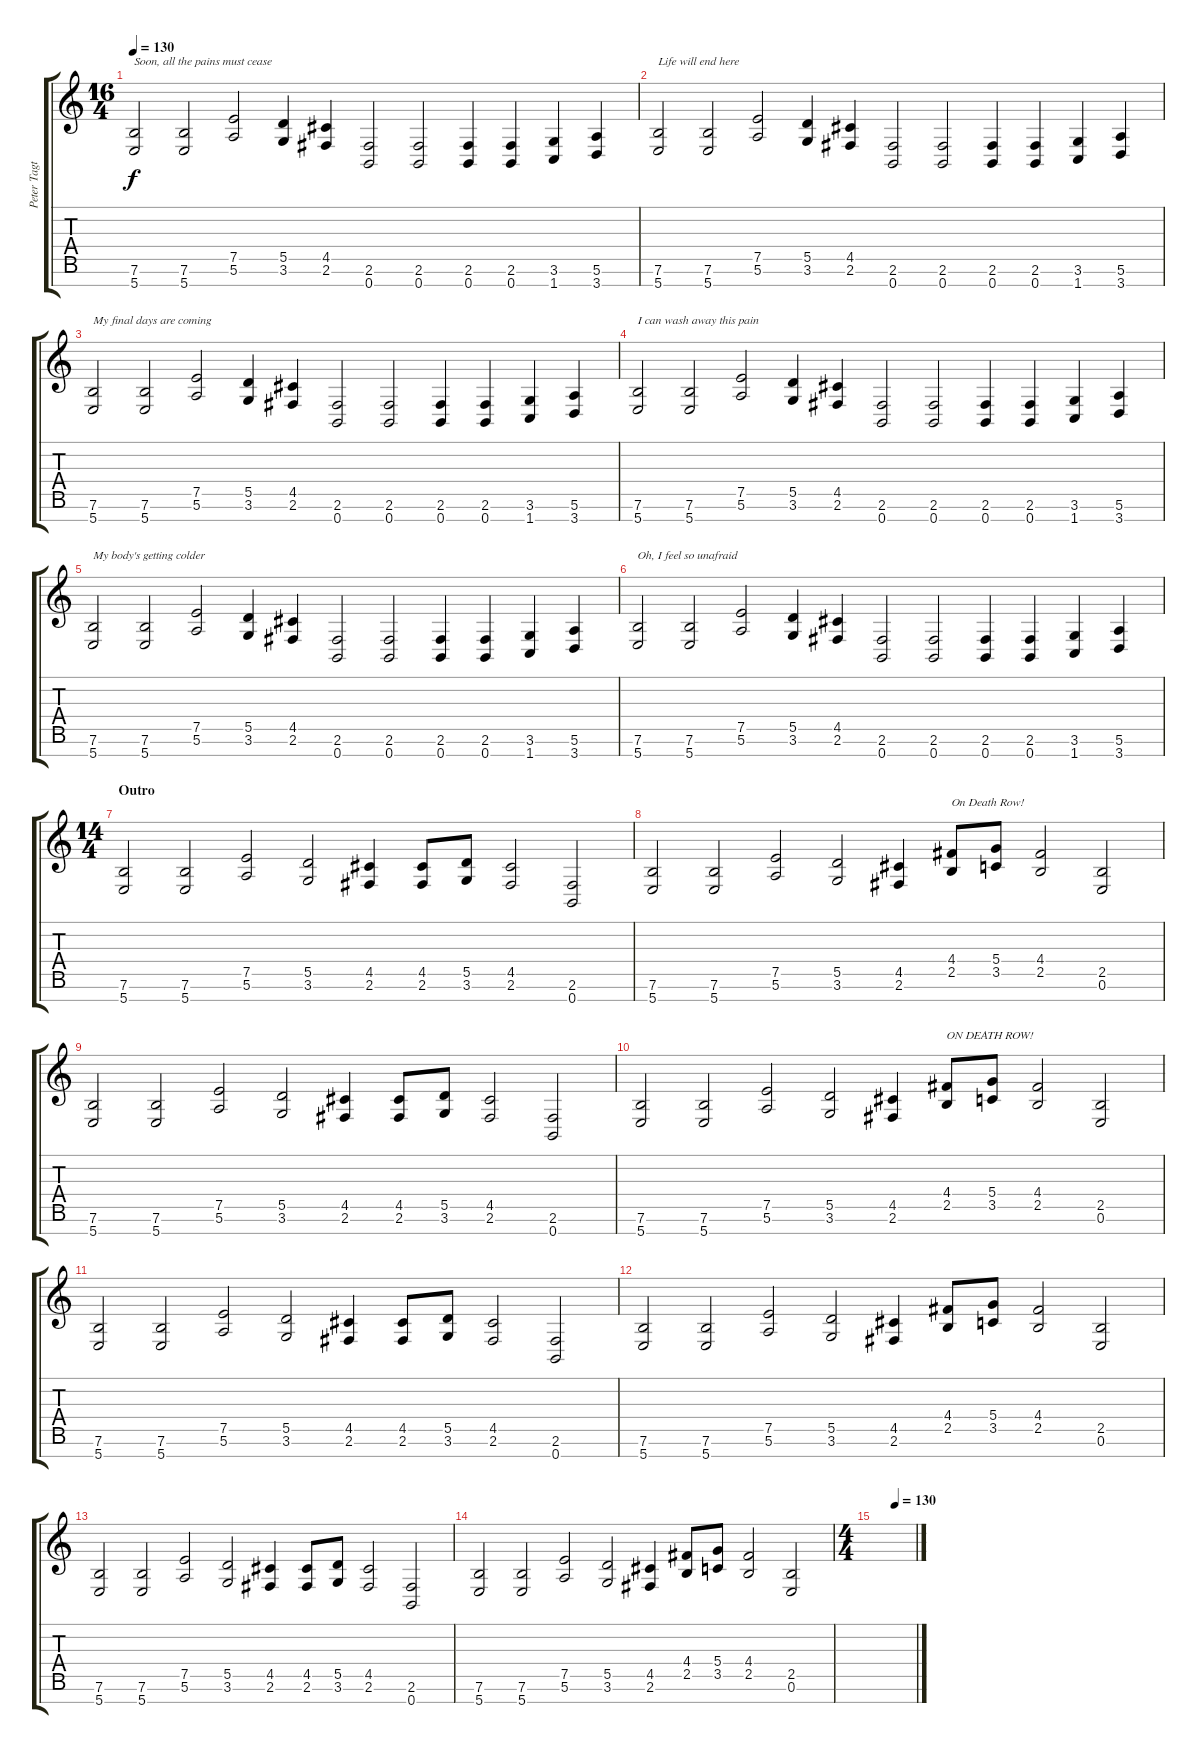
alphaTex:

\track ("Peter Tagtgren" "Peter Tagt") {instrument distortionguitar}
\staff {score tabs}
\tuning (E4 B3 G3 D3 A2 E2 B1) {hide}
\ts (16 4)
\tempo 130
\clef g2
\ks c
(7.6 5.7).2{txt "Soon, all the pains must cease" dy f} (7.6 5.7).2 (7.5 5.6).2 (5.5 3.6).4 (4.5 2.6).4 (2.6 0.7).2 (2.6 0.7).2 (2.6 0.7).4 (2.6 0.7).4 (3.6 1.7).4 (5.6 3.7).4 |
(7.6 5.7).2{txt "Life will end here"} (7.6 5.7).2 (7.5 5.6).2 (5.5 3.6).4 (4.5 2.6).4 (2.6 0.7).2 (2.6 0.7).2 (2.6 0.7).4 (2.6 0.7).4 (3.6 1.7).4 (5.6 3.7).4 |
(7.6 5.7).2{txt "My final days are coming"} (7.6 5.7).2 (7.5 5.6).2 (5.5 3.6).4 (4.5 2.6).4 (2.6 0.7).2 (2.6 0.7).2 (2.6 0.7).4 (2.6 0.7).4 (3.6 1.7).4 (5.6 3.7).4 |
(7.6 5.7).2{txt "I can wash away this pain"} (7.6 5.7).2 (7.5 5.6).2 (5.5 3.6).4 (4.5 2.6).4 (2.6 0.7).2 (2.6 0.7).2 (2.6 0.7).4 (2.6 0.7).4 (3.6 1.7).4 (5.6 3.7).4 |
(7.6 5.7).2{txt "My body's getting colder"} (7.6 5.7).2 (7.5 5.6).2 (5.5 3.6).4 (4.5 2.6).4 (2.6 0.7).2 (2.6 0.7).2 (2.6 0.7).4 (2.6 0.7).4 (3.6 1.7).4 (5.6 3.7).4 |
(7.6 5.7).2{txt "Oh, I feel so unafraid"} (7.6 5.7).2 (7.5 5.6).2 (5.5 3.6).4 (4.5 2.6).4 (2.6 0.7).2 (2.6 0.7).2 (2.6 0.7).4 (2.6 0.7).4 (3.6 1.7).4 (5.6 3.7).4 |
\ts (14 4)
\section ("" "Outro")
(7.6 5.7).2 (7.6 5.7).2 (7.5 5.6).2 (5.5 3.6).2 (4.5 2.6).4 (4.5 2.6).8 (5.5 3.6).8 (4.5 2.6).2 (2.6 0.7).2 |
(7.6 5.7).2 (7.6 5.7).2 (7.5 5.6).2 (5.5 3.6).2 (4.5 2.6).4 (4.4 2.5).8{txt "On Death Row!"} (5.4 3.5).8 (4.4 2.5).2 (2.5 0.6).2 |
(7.6 5.7).2 (7.6 5.7).2 (7.5 5.6).2 (5.5 3.6).2 (4.5 2.6).4 (4.5 2.6).8 (5.5 3.6).8 (4.5 2.6).2 (2.6 0.7).2 |
(7.6 5.7).2 (7.6 5.7).2 (7.5 5.6).2 (5.5 3.6).2 (4.5 2.6).4 (4.4 2.5).8{txt "ON DEATH ROW!"} (5.4 3.5).8 (4.4 2.5).2 (2.5 0.6).2 |
(7.6 5.7).2 (7.6 5.7).2 (7.5 5.6).2 (5.5 3.6).2 (4.5 2.6).4 (4.5 2.6).8 (5.5 3.6).8 (4.5 2.6).2 (2.6 0.7).2 |
(7.6 5.7).2 (7.6 5.7).2 (7.5 5.6).2 (5.5 3.6).2 (4.5 2.6).4 (4.4 2.5).8 (5.4 3.5).8 (4.4 2.5).2 (2.5 0.6).2 |
(7.6 5.7).2{volume 15} (7.6 5.7).2{volume 14} (7.5 5.6).2{volume 13} (5.5 3.6).2{volume 12} (4.5 2.6).4{volume 11} (4.5 2.6).8{volume 10} (5.5 3.6).8{volume 9} (4.5 2.6).2{volume 8} (2.6 0.7).2{volume 7} |
(7.6 5.7).2{volume 6} (7.6 5.7).2{volume 5} (7.5 5.6).2{volume 4} (5.5 3.6).2{volume 3} (4.5 2.6).4{volume 2} (4.4 2.5).8{volume 1} (5.4 3.5).8{volume 1} (4.4 2.5).2{volume 1} (2.5 0.6).2{volume 1} |
\ts (4 4)
\tempo (130 0.5)
